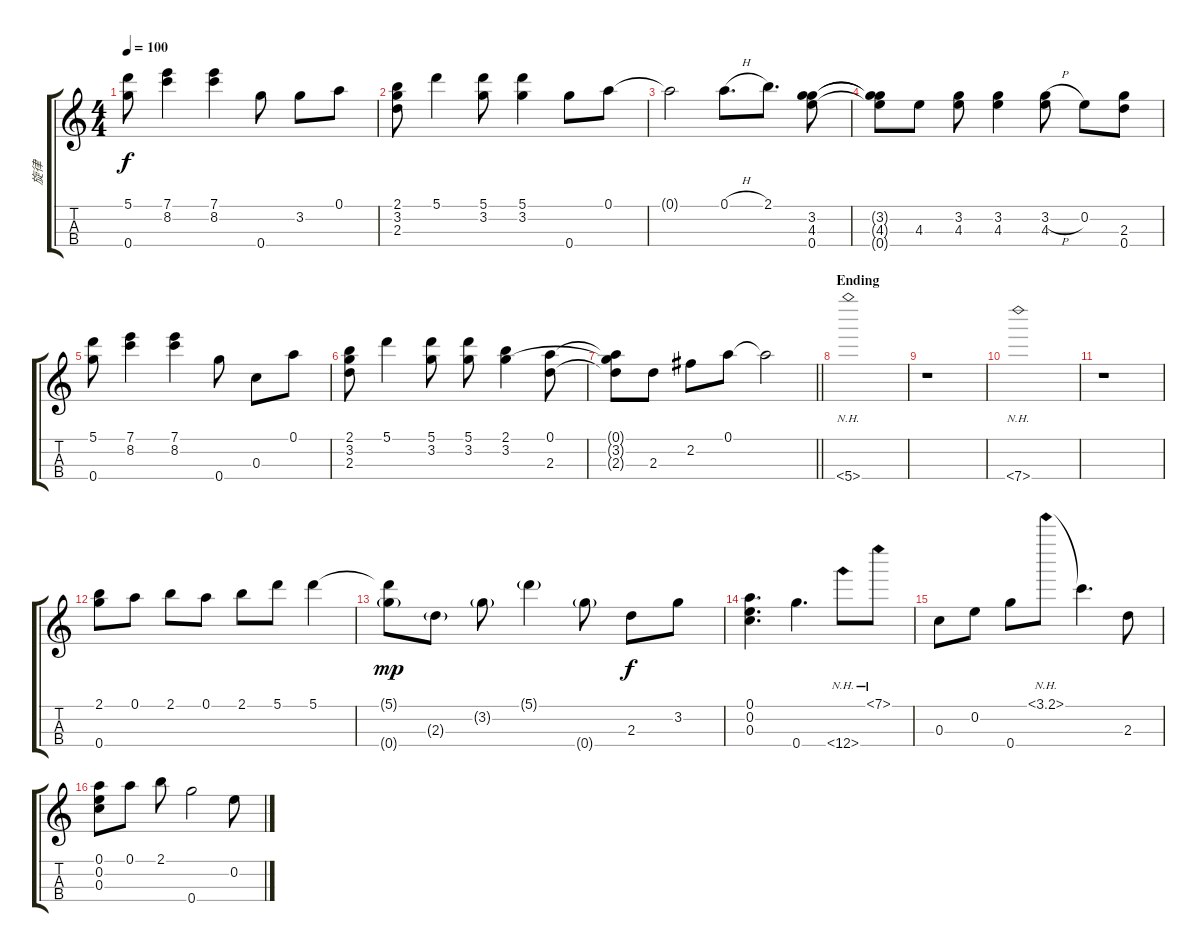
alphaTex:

\track ("旋律" "旋律") {instrument acousticguitarnylon}
\staff {score tabs}
\tuning (A4 E4 C4 G4) {hide}
\ts (4 4)
\tempo 100
\clef g2
\ks c
(5.1 0.4).8{dy f} (7.1 8.2).4 (7.1 8.2).4 0.4.8 3.2.8 0.1.8 |
(2.1 3.2 2.3).8 5.1.4 (5.1 3.2).8 (5.1 3.2).4 0.4.8 0.1.8 |
0.1{t}.2 0.1{h}.8{d} 2.1.8{d} (3.2 4.3 0.4).8 |
(3.2{t} 4.3{t} 0.4{t}).8 4.3.8 (3.2 4.3).8 (3.2 4.3).4 (3.2{h} 4.3).8 0.2.8 (2.3 0.4).8 |
(5.1 0.4).8 (7.1 8.2).4 (7.1 8.2).4 0.4.8 0.3.8 0.1.8 |
(2.1 3.2 2.3).8 5.1.4 (5.1 3.2).8 (5.1 3.2).8 (2.1 3.2).4 (0.1 2.3).8 |
\barLineRight lightlight
(0.1{t} 3.2{t} 2.3{t}).8 2.3.8 2.2.8 0.1.8 0.1{t}.2 |
\section ("" "Ending")
5.4{nh}.1 |
r.1 |
7.4{nh}.1 |
r.1 |
(2.1 0.4).8 0.1.8 2.1.8 0.1.8 2.1.8 5.1.8 5.1.4 |
(5.1{t} 0.4{g}).8{dy mp} 2.3{g}.8 3.2{g}.8 5.1{g}.4 0.4{g}.8 2.3.8{dy f} 3.2.8 |
(0.1 0.2 0.3).4{d} 0.4.4{d} 12.4{nh}.8 7.1{nh}.8 |
0.3.8 0.2.8 0.4.8 3.1{nh}.8 3.1{t}.4{d} 2.3.8 |
(0.1 0.2 0.3).8 0.1.8 2.1.8 0.4.2 0.2.8
